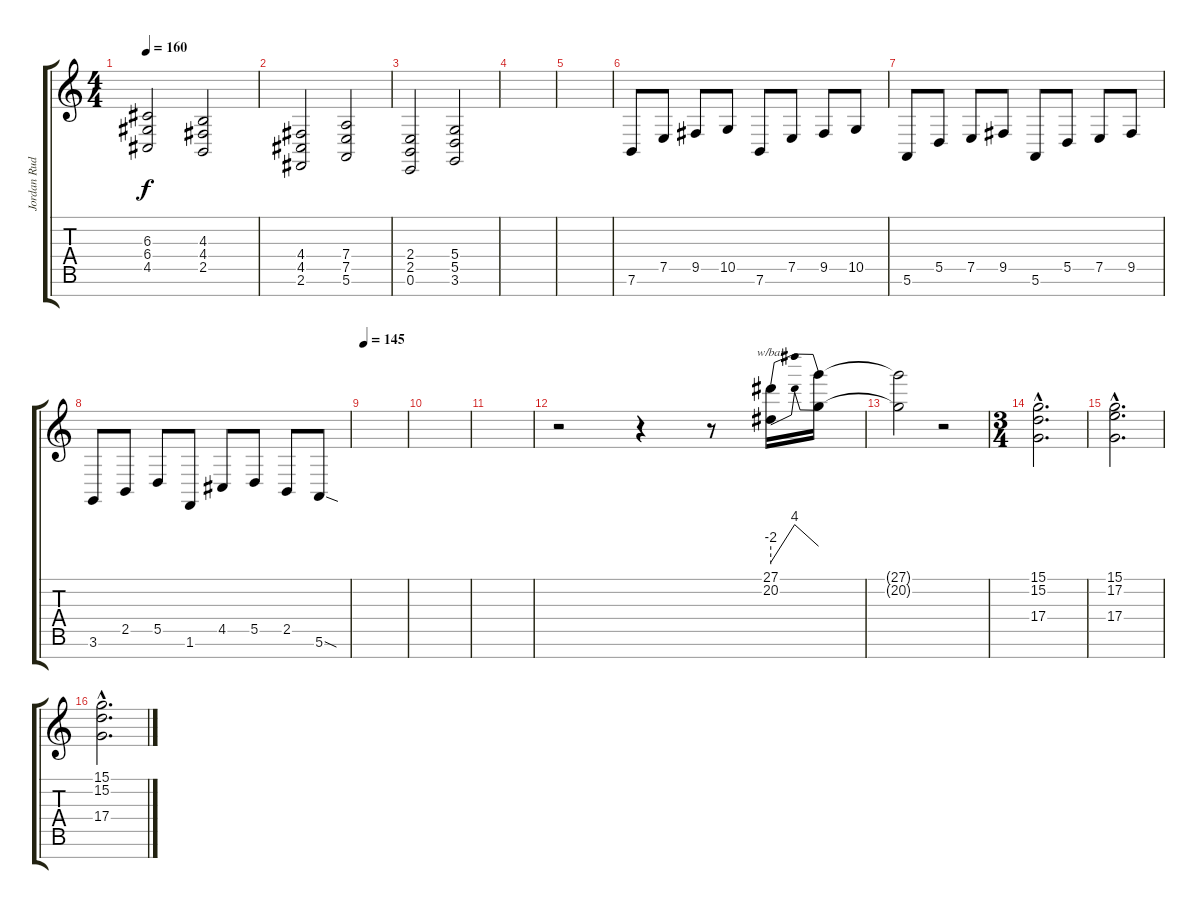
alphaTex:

\track ("Jordan Rudess Lead 2 (Dual Voice)" "Jordan Rud") {instrument lead2sawtooth}
\staff {score tabs}
\tuning (E4 B3 G3 D3 A2 E2 B1) {hide}
\ts (4 4)
\tempo 160
\clef g2
\ks c
(6.3 6.4 4.5).2{dy f volume 13} (4.3 4.4 2.5).2 |
(4.4 4.5 2.6).2 (7.4 7.5 5.6).2 |
(2.4 2.5 0.6).2 (5.4 5.5 3.6).2 |
|
|
7.6.8{volume 9 instrument lead2sawtooth} 7.5.8 9.5.8 10.5.8 7.6.8 7.5.8 9.5.8 10.5.8 |
5.6.8 5.5.8 7.5.8 9.5.8 5.6.8 5.5.8 7.5.8 9.5.8 |
3.6.8 2.5.8 5.5.8 1.6.8 4.5.8 5.5.8 2.5.8 5.6{sod}.8 |
\tempo 145
|
|
|
r.2{volume 16 instrument lead4chiff} r.4 r.8 (27.1 20.2).16{tbe (dip default 0 -8 25 16 60 0) volume 4} (27.1{t} 20.2{t}).16 |
(27.1{t} 20.2{t}).2 r.2 |
\ts (3 4)
(15.1{hac} 15.2{hac} 17.4{hac}).2{d volume 9 instrument stringensemble1} |
(15.1{hac} 17.2{hac} 17.4{hac}).2{d} |
(15.1{hac} 15.2{hac} 17.4{hac}).2{d}
